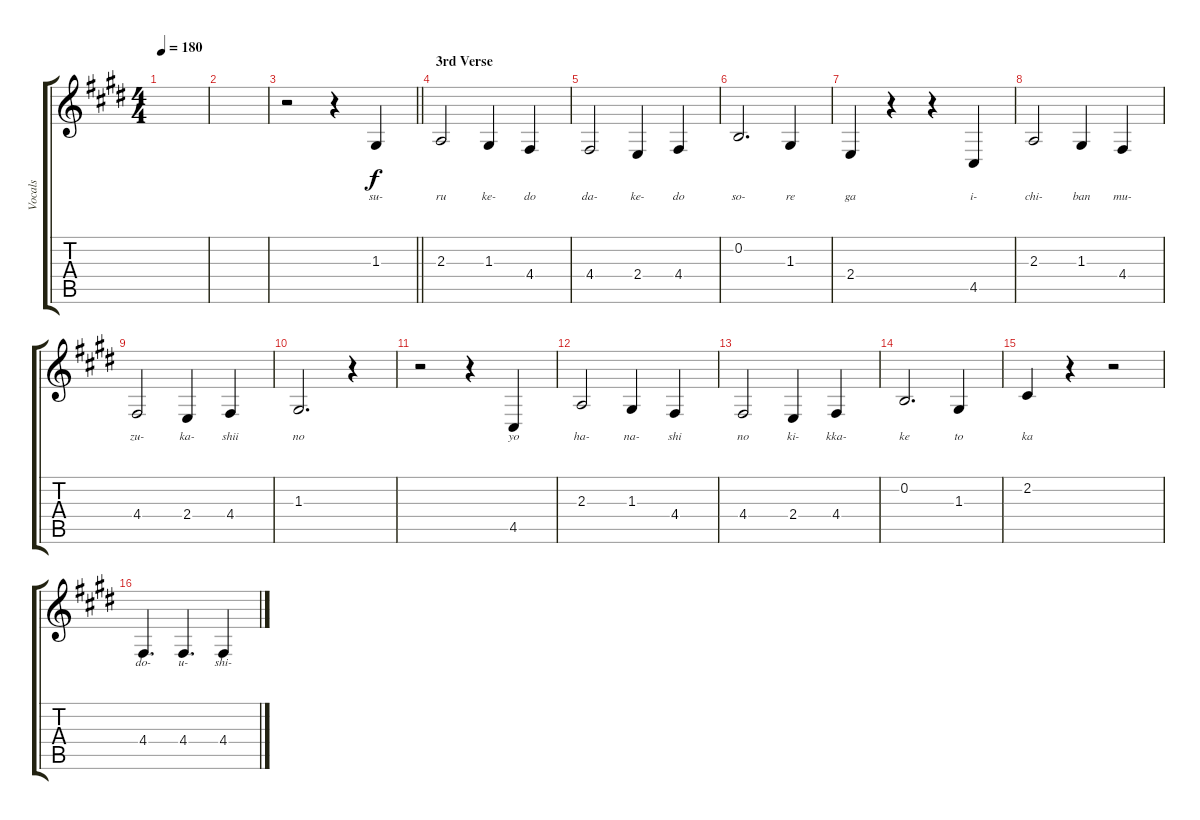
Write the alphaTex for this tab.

\track ("Vocals" "Vocals") {instrument altosax}
\staff {score tabs}
\tuning (E4 B3 G3 D3 A2 E2) {hide}
\ts (4 4)
\tempo 180
\clef g2
\ks e
|
|
\barLineRight lightlight
r.2 r.4 1.3.4{lyrics (0 "su-") lyrics (1 "") lyrics (2 "") lyrics (3 "") lyrics (4 "")} |
\section ("" "3rd Verse")
2.3.2{lyrics (0 "ru") lyrics (1 "") lyrics (2 "") lyrics (3 "") lyrics (4 "")} 1.3.4{lyrics (0 "ke-") lyrics (1 "") lyrics (2 "") lyrics (3 "") lyrics (4 "")} 4.4.4{lyrics (0 "do") lyrics (1 "") lyrics (2 "") lyrics (3 "") lyrics (4 "")} |
4.4.2{lyrics (0 "da-") lyrics (1 "") lyrics (2 "") lyrics (3 "") lyrics (4 "")} 2.4.4{lyrics (0 "ke-") lyrics (1 "") lyrics (2 "") lyrics (3 "") lyrics (4 "")} 4.4.4{lyrics (0 "do") lyrics (1 "") lyrics (2 "") lyrics (3 "") lyrics (4 "")} |
0.2.2{d lyrics (0 "so-") lyrics (1 "") lyrics (2 "") lyrics (3 "") lyrics (4 "")} 1.3.4{lyrics (0 "re") lyrics (1 "") lyrics (2 "") lyrics (3 "") lyrics (4 "")} |
2.4.4{lyrics (0 "ga") lyrics (1 "") lyrics (2 "") lyrics (3 "") lyrics (4 "")} r.4 r.4 4.5.4{lyrics (0 "i-") lyrics (1 "") lyrics (2 "") lyrics (3 "") lyrics (4 "")} |
2.3.2{lyrics (0 "chi-") lyrics (1 "") lyrics (2 "") lyrics (3 "") lyrics (4 "")} 1.3.4{lyrics (0 "ban") lyrics (1 "") lyrics (2 "") lyrics (3 "") lyrics (4 "")} 4.4.4{lyrics (0 "mu-") lyrics (1 "") lyrics (2 "") lyrics (3 "") lyrics (4 "")} |
4.4.2{lyrics (0 "zu-") lyrics (1 "") lyrics (2 "") lyrics (3 "") lyrics (4 "")} 2.4.4{lyrics (0 "ka-") lyrics (1 "") lyrics (2 "") lyrics (3 "") lyrics (4 "")} 4.4.4{lyrics (0 "shii") lyrics (1 "") lyrics (2 "") lyrics (3 "") lyrics (4 "")} |
1.3.2{d lyrics (0 "no") lyrics (1 "") lyrics (2 "") lyrics (3 "") lyrics (4 "")} r.4 |
r.2 r.4 4.5.4{lyrics (0 "yo") lyrics (1 "") lyrics (2 "") lyrics (3 "") lyrics (4 "")} |
2.3.2{lyrics (0 "ha-") lyrics (1 "") lyrics (2 "") lyrics (3 "") lyrics (4 "")} 1.3.4{lyrics (0 "na-") lyrics (1 "") lyrics (2 "") lyrics (3 "") lyrics (4 "")} 4.4.4{lyrics (0 "shi") lyrics (1 "") lyrics (2 "") lyrics (3 "") lyrics (4 "")} |
4.4.2{lyrics (0 "no") lyrics (1 "") lyrics (2 "") lyrics (3 "") lyrics (4 "")} 2.4.4{lyrics (0 "ki-") lyrics (1 "") lyrics (2 "") lyrics (3 "") lyrics (4 "")} 4.4.4{lyrics (0 "kka-") lyrics (1 "") lyrics (2 "") lyrics (3 "") lyrics (4 "")} |
0.2.2{d lyrics (0 "ke") lyrics (1 "") lyrics (2 "") lyrics (3 "") lyrics (4 "")} 1.3.4{lyrics (0 "to") lyrics (1 "") lyrics (2 "") lyrics (3 "") lyrics (4 "")} |
2.2.4{lyrics (0 "ka") lyrics (1 "") lyrics (2 "") lyrics (3 "") lyrics (4 "")} r.4 r.2 |
4.4.4{d lyrics (0 "do-") lyrics (1 "") lyrics (2 "") lyrics (3 "") lyrics (4 "")} 4.4.4{d lyrics (0 "u-") lyrics (1 "") lyrics (2 "") lyrics (3 "") lyrics (4 "")} 4.4.4{lyrics (0 "shi-") lyrics (1 "") lyrics (2 "") lyrics (3 "") lyrics (4 "")}
